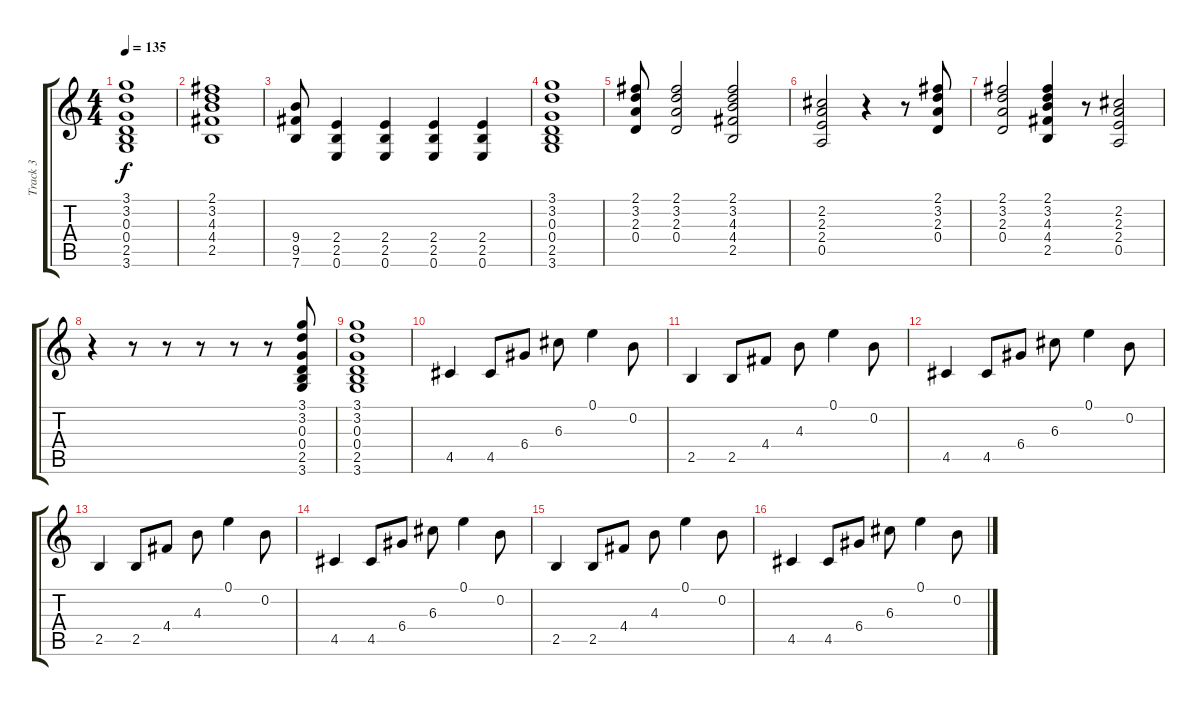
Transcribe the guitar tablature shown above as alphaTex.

\track ("Track 3" "Track 3") {instrument electricguitarclean}
\staff {score tabs}
\tuning (E4 B3 G3 D3 A2 E2) {hide}
\ts (4 4)
\tempo 135
\clef g2
\ks c
(3.1 3.2 0.3 0.4 2.5 3.6).1{dy f} |
(2.1 3.2 4.3 4.4 2.5).1 |
(9.4 9.5 7.6).8 (2.4 2.5 0.6).4 (2.4 2.5 0.6).4 (2.4 2.5 0.6).4 (2.4 2.5 0.6).4 |
(3.1 3.2 0.3 0.4 2.5 3.6).1 |
(2.1 3.2 2.3 0.4).8 (2.1 3.2 2.3 0.4).2 (2.1 3.2 4.3 4.4 2.5).2 |
(2.2 2.3 2.4 0.5).2 r.4 r.8 (2.1 3.2 2.3 0.4).8 |
(2.1 3.2 2.3 0.4).2 (2.1 3.2 4.3 4.4 2.5).4 r.8 (2.2 2.3 2.4 0.5).2 |
r.4 r.8 r.8 r.8 r.8 r.8 (3.1 3.2 0.3 0.4 2.5 3.6).8 |
(3.1 3.2 0.3 0.4 2.5 3.6).1 |
4.5.4 4.5.8 6.4.8 6.3.8 0.1.4 0.2.8 |
2.5.4 2.5.8 4.4.8 4.3.8 0.1.4 0.2.8 |
4.5.4 4.5.8 6.4.8 6.3.8 0.1.4 0.2.8 |
2.5.4 2.5.8 4.4.8 4.3.8 0.1.4 0.2.8 |
4.5.4 4.5.8 6.4.8 6.3.8 0.1.4 0.2.8 |
2.5.4 2.5.8 4.4.8 4.3.8 0.1.4 0.2.8 |
4.5.4 4.5.8 6.4.8 6.3.8 0.1.4 0.2.8
